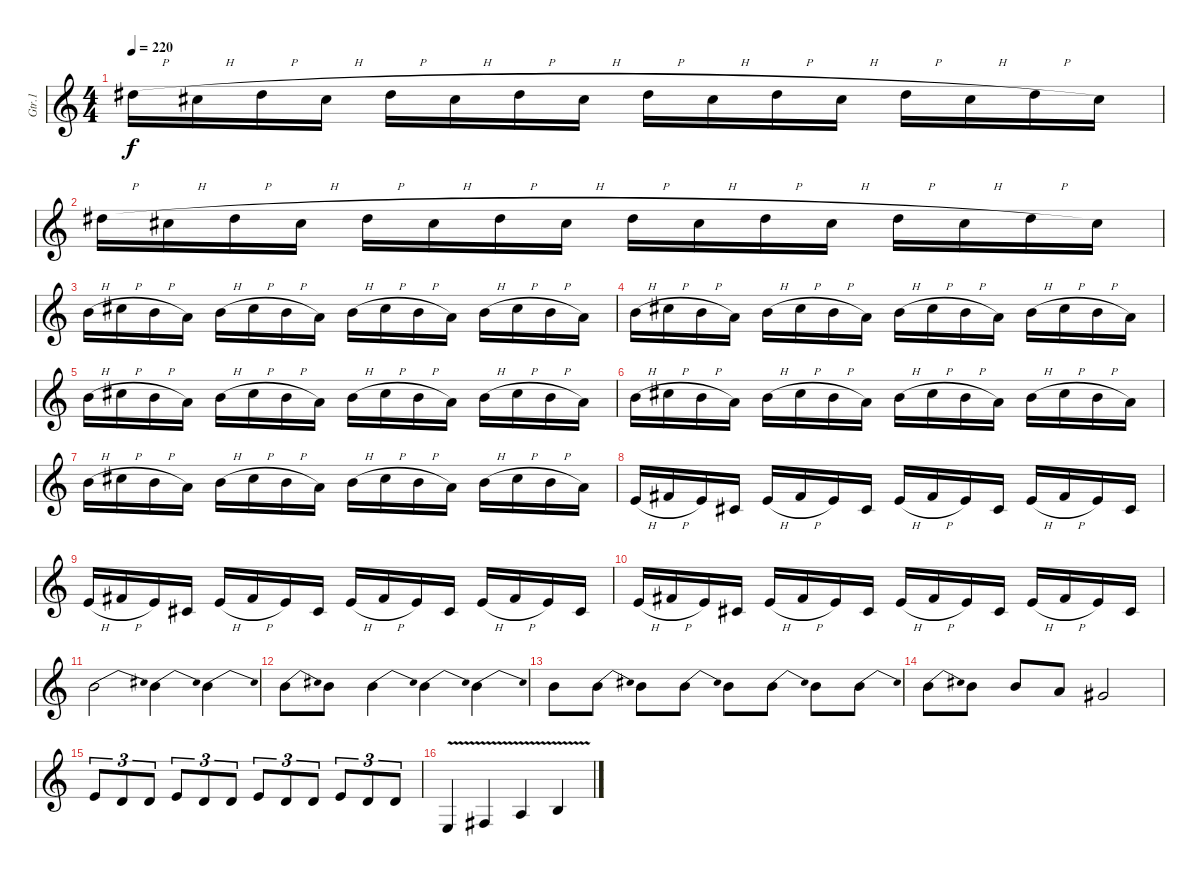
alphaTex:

\track ("Gtr.1" "Gtr.1") {instrument distortionguitar}
\staff {score}
\tuning (E4 B3 G3 D3 A2 E2) {hide}
\ts (4 4)
\tempo 220
\clef g2
\ks c
4.2{h}.16{dy f volume 16} 2.2{h}.16 4.2{h}.16 2.2{h}.16 4.2{h}.16 2.2{h}.16 4.2{h}.16 2.2{h}.16 4.2{h}.16 2.2{h}.16 4.2{h}.16 2.2{h}.16 4.2{h}.16 2.2{h}.16 4.2{h}.16 2.2.16 |
4.2{h}.16 2.2{h}.16 4.2{h}.16 2.2{h}.16 4.2{h}.16 2.2{h}.16 4.2{h}.16 2.2{h}.16 4.2{h}.16 2.2{h}.16 4.2{h}.16 2.2{h}.16 4.2{h}.16 2.2{h}.16 4.2{h}.16 2.2.16 |
4.3{h}.16 6.3{h}.16 4.3{h}.16 2.3.16 4.3{h}.16 6.3{h}.16 4.3{h}.16 2.3.16 4.3{h}.16 6.3{h}.16 4.3{h}.16 2.3.16 4.3{h}.16 6.3{h}.16 4.3{h}.16 2.3.16 |
4.3{h}.16 6.3{h}.16 4.3{h}.16 2.3.16 4.3{h}.16 6.3{h}.16 4.3{h}.16 2.3.16 4.3{h}.16 6.3{h}.16 4.3{h}.16 2.3.16 4.3{h}.16 6.3{h}.16 4.3{h}.16 2.3.16 |
4.3{h}.16 6.3{h}.16 4.3{h}.16 2.3.16 4.3{h}.16 6.3{h}.16 4.3{h}.16 2.3.16 4.3{h}.16 6.3{h}.16 4.3{h}.16 2.3.16 4.3{h}.16 6.3{h}.16 4.3{h}.16 2.3.16 |
4.3{h}.16 6.3{h}.16 4.3{h}.16 2.3.16 4.3{h}.16 6.3{h}.16 4.3{h}.16 2.3.16 4.3{h}.16 6.3{h}.16 4.3{h}.16 2.3.16 4.3{h}.16 6.3{h}.16 4.3{h}.16 2.3.16 |
4.3{h}.16 6.3{h}.16 4.3{h}.16 2.3.16 4.3{h}.16 6.3{h}.16 4.3{h}.16 2.3.16 4.3{h}.16 6.3{h}.16 4.3{h}.16 2.3.16 4.3{h}.16 6.3{h}.16 4.3{h}.16 2.3.16 |
2.4{h}.16 4.4{h}.16 2.4.16 4.5.16 2.4{h}.16 4.4{h}.16 2.4.16 4.5.16 2.4{h}.16 4.4{h}.16 2.4.16 4.5.16 2.4{h}.16 4.4{h}.16 2.4.16 4.5.16 |
2.4{h}.16 4.4{h}.16 2.4.16 4.5.16 2.4{h}.16 4.4{h}.16 2.4.16 4.5.16 2.4{h}.16 4.4{h}.16 2.4.16 4.5.16 2.4{h}.16 4.4{h}.16 2.4.16 4.5.16 |
2.4{h}.16 4.4{h}.16 2.4.16 4.5.16 2.4{h}.16 4.4{h}.16 2.4.16 4.5.16 2.4{h}.16 4.4{h}.16 2.4.16 4.5.16 2.4{h}.16 4.4{h}.16 2.4.16 4.5.16 |
4.3{be (bend 0 0 60 4)}.2 4.3{be (bend 0 0 60 4)}.4 4.3{be (bend 0 0 60 4)}.4 |
4.3{be (bend 0 0 60 4)}.8 4.3.8 4.3{be (bend 0 0 60 4)}.4 4.3{be (bend 0 0 60 4)}.4 4.3{be (bend 0 0 60 4)}.4 |
4.3.8 4.3{be (bend 0 0 60 4)}.8 4.3.8 4.3{be (bend 0 0 60 4)}.8 4.3.8 4.3{be (bend 0 0 60 4)}.8 4.3.8 4.3{be (bend 0 0 60 4)}.8 |
4.3{be (bend 0 0 60 4)}.8 4.3.8 4.3.8 2.3.8 1.3.2 |
2.4.8{tu (3 2)} 0.4.8{tu (3 2)} 0.4.8{tu (3 2)} 2.4.8{tu (3 2)} 0.4.8{tu (3 2)} 0.4.8{tu (3 2)} 2.4.8{tu (3 2)} 0.4.8{tu (3 2)} 0.4.8{tu (3 2)} 2.4.8{tu (3 2)} 0.4.8{tu (3 2)} 0.4.8{tu (3 2)} |
0.6{v}.4 2.6{v}.4 0.5{v}.4 2.5{v}.4
